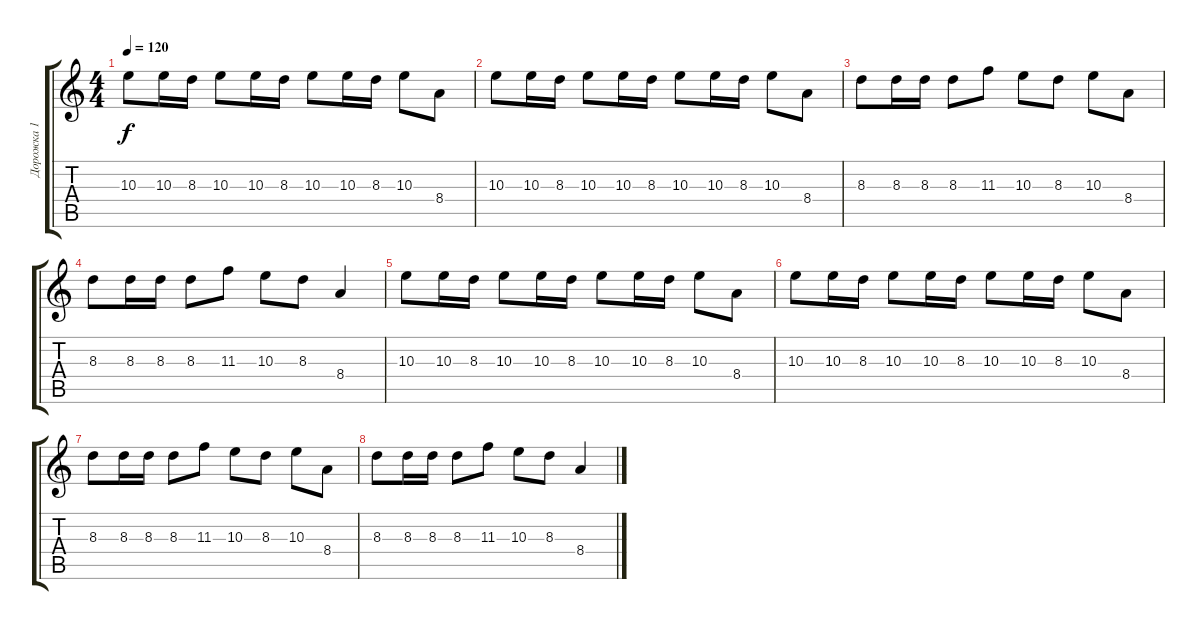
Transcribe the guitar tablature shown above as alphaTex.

\track ("Дорожка 1" "Дорожка 1") {instrument distortionguitar}
\staff {score tabs}
\tuning (Eb4 Bb3 Gb3 Db3 Ab2 Eb2) {hide}
\ts (4 4)
\tempo 120
\clef g2
\ks c
10.3.8{dy f} 10.3.16 8.3.16 10.3.8 10.3.16 8.3.16 10.3.8 10.3.16 8.3.16 10.3.8 8.4.8 |
10.3.8 10.3.16 8.3.16 10.3.8 10.3.16 8.3.16 10.3.8 10.3.16 8.3.16 10.3.8 8.4.8 |
8.3.8 8.3.16 8.3.16 8.3.8 11.3.8 10.3.8 8.3.8 10.3.8 8.4.8 |
8.3.8 8.3.16 8.3.16 8.3.8 11.3.8 10.3.8 8.3.8 8.4.4 |
10.3.8 10.3.16 8.3.16 10.3.8 10.3.16 8.3.16 10.3.8 10.3.16 8.3.16 10.3.8 8.4.8 |
10.3.8 10.3.16 8.3.16 10.3.8 10.3.16 8.3.16 10.3.8 10.3.16 8.3.16 10.3.8 8.4.8 |
8.3.8 8.3.16 8.3.16 8.3.8 11.3.8 10.3.8 8.3.8 10.3.8 8.4.8 |
8.3.8 8.3.16 8.3.16 8.3.8 11.3.8 10.3.8 8.3.8 8.4.4
